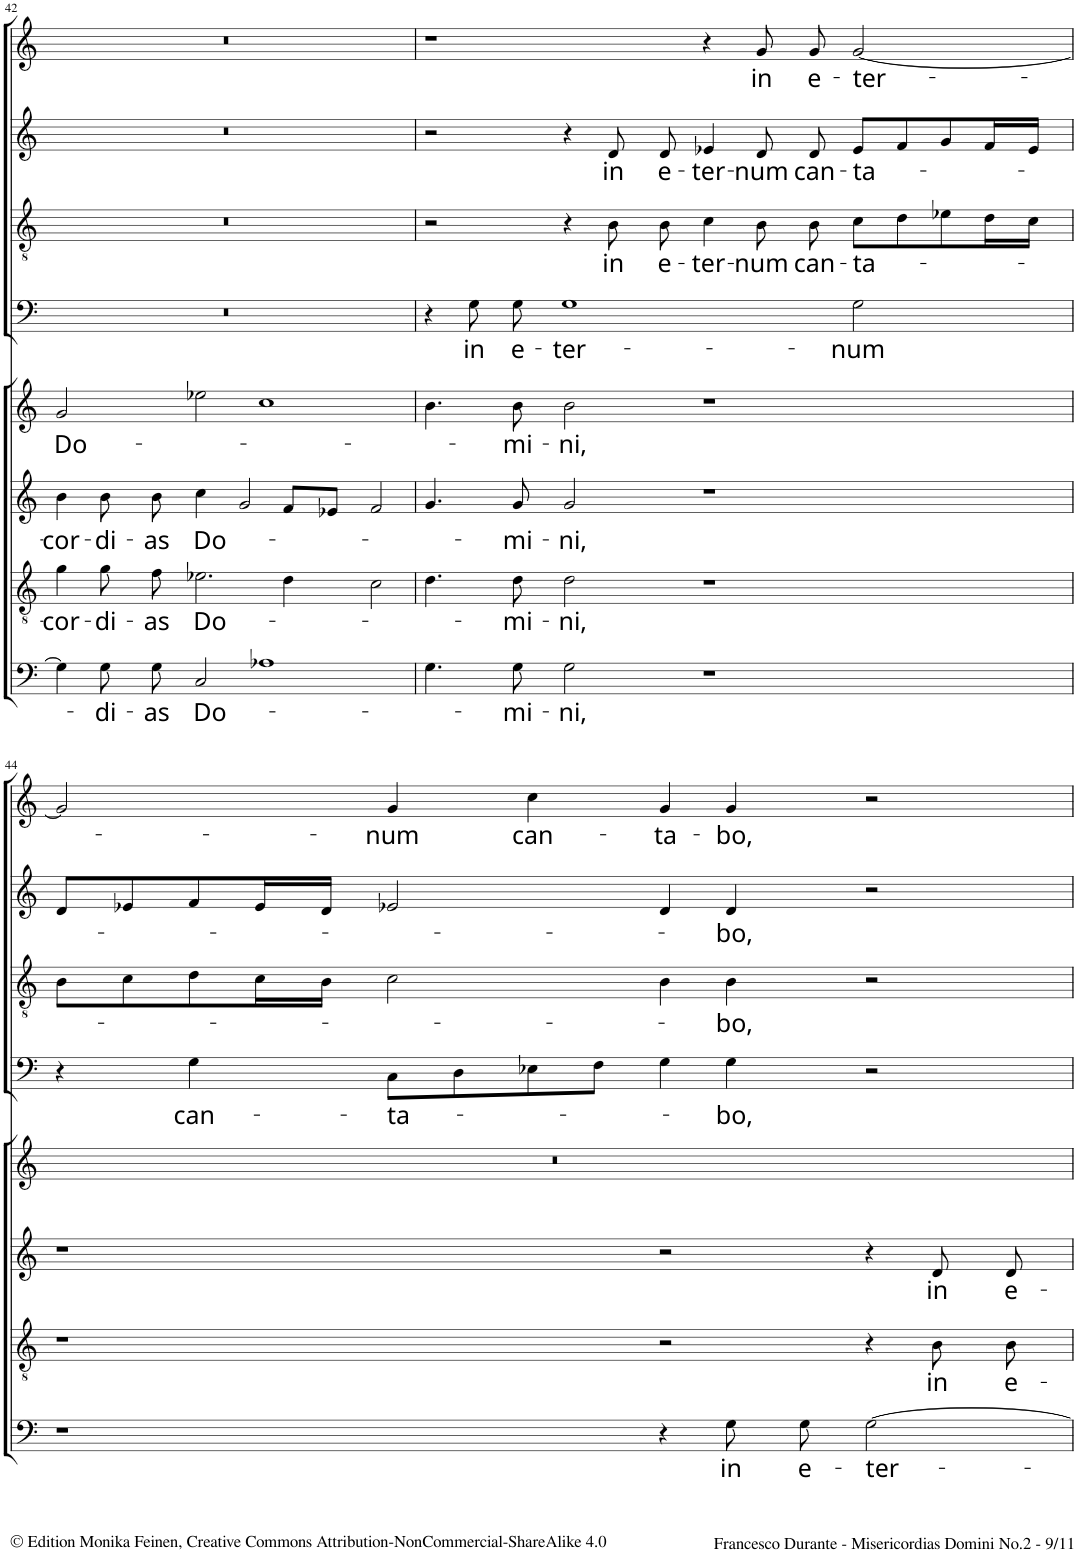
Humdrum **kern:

**kern	**text	**kern	**text	**kern	**text	**kern	**text	**kern	**text	**kern	**text	**kern	**text	**kern	**text
*part8	*part8	*part7	*part7	*part6	*part6	*part5	*part5	*part4	*part4	*part3	*part3	*part2	*part2	*part1	*part1
*staff8	*staff8	*staff7	*staff7	*staff6	*staff6	*staff5	*staff5	*staff4	*staff4	*staff3	*staff3	*staff2	*staff2	*staff1	*staff1
*I"BASSO II.	*	*I"TENORE II.	*	*I"ALTO II.	*	*I"CANTO II.	*	*I"BASSO I.	*	*I"TENORE I.	*	*I"ALTO I.	*	*I"CANTO I.	*
!!LO:PB:g=z
*clefF4	*	*clefGv2	*	*clefG2	*	*clefG2	*	*clefF4	*	*clefGv2	*	*clefG2	*	*clefG2	*
*k[]	*	*k[]	*	*k[]	*	*k[]	*	*k[]	*	*k[]	*	*k[]	*	*k[]	*
*M4/2	*	*M4/2	*	*M4/2	*	*M4/2	*	*M4/2	*	*M4/2	*	*M4/2	*	*M4/2	*
*met(c)	*	*met(c)	*	*met(c)	*	*met(c)	*	*met(c)	*	*met(c)	*	*met(c)	*	*met(c)	*
=42	=42	=42	=42	=42	=42	=42	=42	=42	=42	=42	=42	=42	=42	=42	=42
!	!	!	!LO:LY:b	!	!LO:LY:b	!	!LO:LY:b	!	!	!	!	!	!	!	!
4G\]	.	4g\	-cor-	4b\	-cor-	2g/	Do-	0r	.	0r	.	0r	.	0r	.
!	!LO:LY:b	!	!LO:LY:b	!	!LO:LY:b	!	!	!	!	!	!	!	!	!	!
8G\L	-di-	8g\L	-di-	8b\	-di-	.	.	.	.	.	.	.	.	.	.
!	!LO:LY:b	!	!LO:LY:b	!	!LO:LY:b	!	!	!	!	!	!	!	!	!	!
8G\J	-as	8f\J	-as	8b\	-as	.	.	.	.	.	.	.	.	.	.
!	!LO:LY:b	!	!LO:LY:b	!	!LO:LY:b	!	!	!	!	!	!	!	!	!	!
2C/	Do-	2.e-X\	Do-	4cc\	Do-	2ee-X\	.	.	.	.	.	.	.	.	.
.	.	.	.	2g/	.	.	.	.	.	.	.	.	.	.	.
1A-X	.	.	.	.	.	1cc	.	.	.	.	.	.	.	.	.
.	.	4d\	.	8f/L	.	.	.	.	.	.	.	.	.	.	.
.	.	.	.	8e-X/J	.	.	.	.	.	.	.	.	.	.	.
.	.	2c\	.	2f/	.	.	.	.	.	.	.	.	.	.	.
=43	=43	=43	=43	=43	=43	=43	=43	=43	=43	=43	=43	=43	=43	=43	=43
4.G\	.	4.d\	.	4.g/	.	4.b\	.	4r	.	2r	.	2r	.	1r	.
!	!	!	!	!	!	!	!	!	!LO:LY:b	!	!	!	!	!	!
.	.	.	.	.	.	.	.	8G\	in	.	.	.	.	.	.
!	!LO:LY:b	!	!LO:LY:b	!	!LO:LY:b	!	!LO:LY:b	!	!LO:LY:b	!	!	!	!	!	!
8G\	-mi-	8d\	-mi-	8g/	-mi-	8b\	-mi-	8G\	e-	.	.	.	.	.	.
!	!LO:LY:b	!	!LO:LY:b	!	!LO:LY:b	!	!LO:LY:b	!	!LO:LY:b	!	!	!	!	!	!
2G\	-ni,	2d\	-ni,	2g/	-ni,	2b\	-ni,	1G	-ter-	4r	.	4r	.	.	.
!	!	!	!	!	!	!	!	!	!	!	!LO:LY:b	!	!LO:LY:b	!	!
.	.	.	.	.	.	.	.	.	.	8B\	in	8d/	in	.	.
!	!	!	!	!	!	!	!	!	!	!	!LO:LY:b	!	!LO:LY:b	!	!
.	.	.	.	.	.	.	.	.	.	8B\	e-	8d/	e-	.	.
!	!	!	!	!	!	!	!	!	!	!	!LO:LY:b	!	!LO:LY:b	!	!
1r	.	1r	.	1r	.	1r	.	.	.	4c\	-ter-	4e-X/	-ter-	4r	.
!	!	!	!	!	!	!	!	!	!	!	!LO:LY:b	!	!LO:LY:b	!	!LO:LY:b
.	.	.	.	.	.	.	.	.	.	8B\	-num	8d/	-num	8g/L	in
!	!	!	!	!	!	!	!	!	!	!	!LO:LY:b	!	!LO:LY:b	!	!LO:LY:b
.	.	.	.	.	.	.	.	.	.	8B\	can-	8d/	can-	8g/J	e-
!	!	!	!	!	!	!	!	!	!LO:LY:b	!	!LO:LY:b	!	!LO:LY:b	!	!LO:LY:b
.	.	.	.	.	.	.	.	2G\	num	8c\L	-ta-	8e-/L	-ta-	[2g/	-ter-
.	.	.	.	.	.	.	.	.	.	8d\	.	8f/	.	.	.
.	.	.	.	.	.	.	.	.	.	8e-X\	.	8g/	.	.	.
.	.	.	.	.	.	.	.	.	.	16d\L	.	16f/L	.	.	.
.	.	.	.	.	.	.	.	.	.	16c\JJ	.	16e-/JJ	.	.	.
!!LO:LB:g=z
=44	=44	=44	=44	=44	=44	=44	=44	=44	=44	=44	=44	=44	=44	=44	=44
1r	.	1r	.	1r	.	0r	.	4r	.	8B\L	.	8d/L	.	2g/]	.
.	.	.	.	.	.	.	.	.	.	8c\	.	8e-X/	.	.	.
!	!	!	!	!	!	!	!	!	!LO:LY:b	!	!	!	!	!	!
.	.	.	.	.	.	.	.	4G\	can-	8d\	.	8f/	.	.	.
.	.	.	.	.	.	.	.	.	.	16c\L	.	16e-/L	.	.	.
.	.	.	.	.	.	.	.	.	.	16B\JJ	.	16d/JJ	.	.	.
!	!	!	!	!	!	!	!	!	!LO:LY:b	!	!	!	!	!	!LO:LY:b
.	.	.	.	.	.	.	.	8C\L	-ta-	2c\	.	2e-X/	.	4g/	num
.	.	.	.	.	.	.	.	8D\	.	.	.	.	.	.	.
!	!	!	!	!	!	!	!	!	!	!	!	!	!	!	!LO:LY:b
.	.	.	.	.	.	.	.	8E-X\	.	.	.	.	.	4cc\	can-
.	.	.	.	.	.	.	.	8F\J	.	.	.	.	.	.	.
!	!	!	!	!	!	!	!	!	!	!	!	!	!	!	!LO:LY:b
4r	.	2r	.	2r	.	.	.	4G\	.	4B\	.	4d/	.	4g/	-ta-
!	!LO:LY:b	!	!	!	!	!	!	!	!LO:LY:b	!	!LO:LY:b	!	!LO:LY:b	!	!LO:LY:b
8G\L	in	.	.	.	.	.	.	4G\	bo,	4B\	-bo,	4d/	-bo,	4g/	-bo,
!	!LO:LY:b	!	!	!	!	!	!	!	!	!	!	!	!	!	!
8G\J	e-	.	.	.	.	.	.	.	.	.	.	.	.	.	.
!	!LO:LY:b	!	!	!	!	!	!	!	!	!	!	!	!	!	!
[2G\	-ter-	4r	.	4r	.	.	.	2r	.	2r	.	2r	.	2r	.
!	!	!	!LO:LY:b	!	!LO:LY:b	!	!	!	!	!	!	!	!	!	!
.	.	8B\L	in	8d/	in	.	.	.	.	.	.	.	.	.	.
!	!	!	!LO:LY:b	!	!LO:LY:b	!	!	!	!	!	!	!	!	!	!
.	.	8B\J	e-	8d/	e-	.	.	.	.	.	.	.	.	.	.
=	=	=	=	=	=	=	=	=	=	=	=	=	=	=	=
*-	*-	*-	*-	*-	*-	*-	*-	*-	*-	*-	*-	*-	*-	*-	*-
